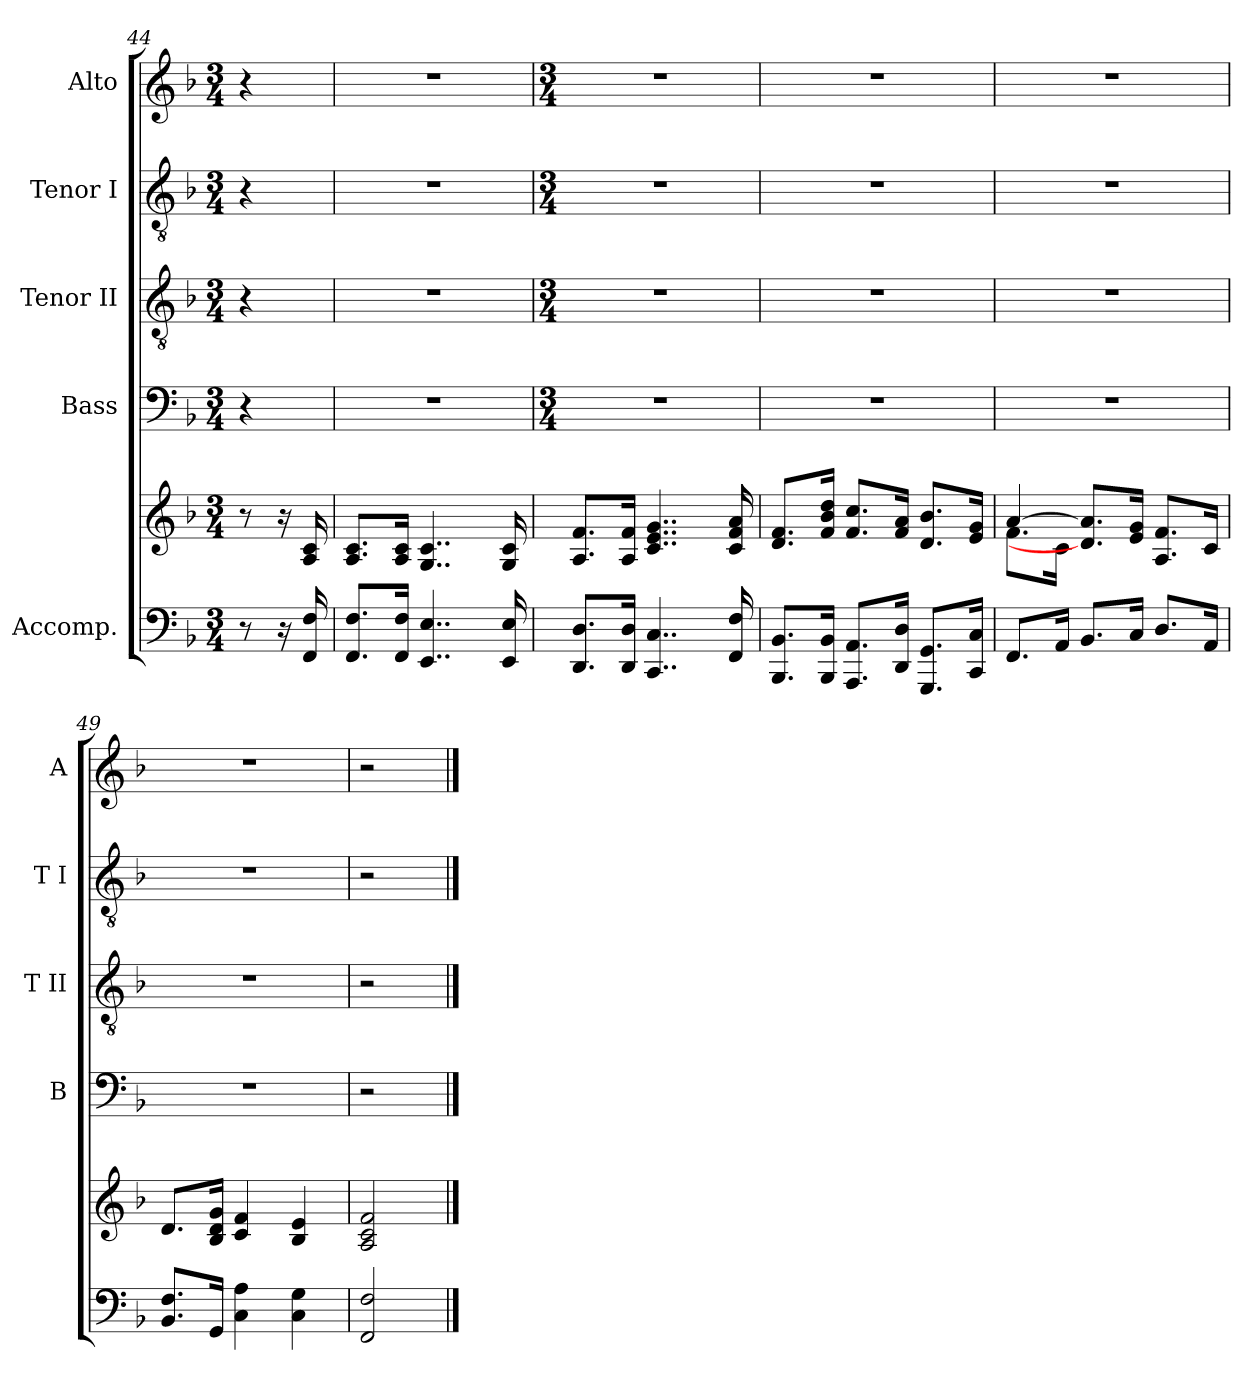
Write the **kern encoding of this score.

**kern	**kern	**kern	**kern	**kern	**kern
*part5	*part5	*part4	*part3	*part2	*part1
*staff6	*staff5	*staff4	*staff3	*staff2	*staff1
*I"Accomp.	*	*I"Bass	*I"Tenor II	*I"Tenor I	*I"Alto
*	*	*I'B	*I'T II	*I'T I	*I'A
*clefF4	*clefG2	*clefF4	*clefGv2	*clefGv2	*clefG2
*k[b-]	*k[b-]	*k[b-]	*k[b-]	*k[b-]	*k[b-]
*F:	*F:	*F:	*F:	*F:	*F:
*M3/4	*M3/4	*M3/4	*M3/4	*M3/4	*M3/4
=44	=44	=44	=44	=44	=44
*	*^	*	*	*	*
8r	8r	4ryy	4r	4r	4r	4r
16r	16r	.	.	.	.	.
16FF 16F	16A 16c	.	.	.	.	.
=45	=45	=45	=45	=45	=45	=45
!	!	!LO:N:vis=1	!LO:N:vis=1	!LO:N:vis=1	!LO:N:vis=1	!LO:N:vis=1
8.FF 8.FL	8.A 8.cL	2.ryy	2.r	2.r	2.r	2.r
16FF 16FJ	16A 16cJ	.	.	.	.	.
4..EE 4..E	4..G 4..c	.	.	.	.	.
16EE 16E	16G 16c	.	.	.	.	.
!!LO:LB:g=z
=46	=46	=46	=46	=46	=46	=46
*	*	*	*M3/4	*M3/4	*M3/4	*M3/4
!	!	!LO:N:vis=1	!	!	!	!
8.DD 8.DL	8.A 8.fL	2.ryy	2.r	2.r	2.r	2.r
16DD 16DJ	16A 16fJ	.	.	.	.	.
4..CC 4..C	4..c 4..e 4..g	.	.	.	.	.
16FF 16F	16c 16f 16a	.	.	.	.	.
=47	=47	=47	=47	=47	=47	=47
!	!	!LO:N:vis=1	!	!	!	!
8.BBB- 8.BB-L	8.d 8.fL	2.ryy	2.r	2.r	2.r	2.r
16BBB- 16BB-J	16f 16b- 16ddJ	.	.	.	.	.
8.AAA 8.AAL	8.f 8.ccL	.	.	.	.	.
16DD 16DJ	16f 16aJ	.	.	.	.	.
8.GGG 8.GGL	8.d 8.b-L	.	.	.	.	.
16CC 16CJ	16e 16gJ	.	.	.	.	.
=48	=48	=48	=48	=48	=48	=48
8.FFL	[4a/	8.f\L	2.r	2.r	2.r	2.r
16AAJ	.	16c\J	.	.	.	.
8.BB-L	8.d] 8.a]L	2ryy	.	.	.	.
16CJ	16e 16gJ	.	.	.	.	.
8.DL	8.A 8.fL	.	.	.	.	.
16AAJ	16cJ	.	.	.	.	.
=49	=49	=49	=49	=49	=49	=49
!	!	!LO:N:vis=1	!	!	!	!
8.BB- 8.FL	8.dL	2.ryy	2.r	2.r	2.r	2.r
16GGJ	16B- 16d 16gJ	.	.	.	.	.
4C 4A	4c 4f	.	.	.	.	.
4C 4G	4B- 4e	.	.	.	.	.
=50	=50	=50	=50	=50	=50	=50
2FF 2F	2A 2c 2f	2ryy	2r	2r	2r	2r
*	*v	*v	*	*	*	*
==	==	==	==	==	==
*-	*-	*-	*-	*-	*-
